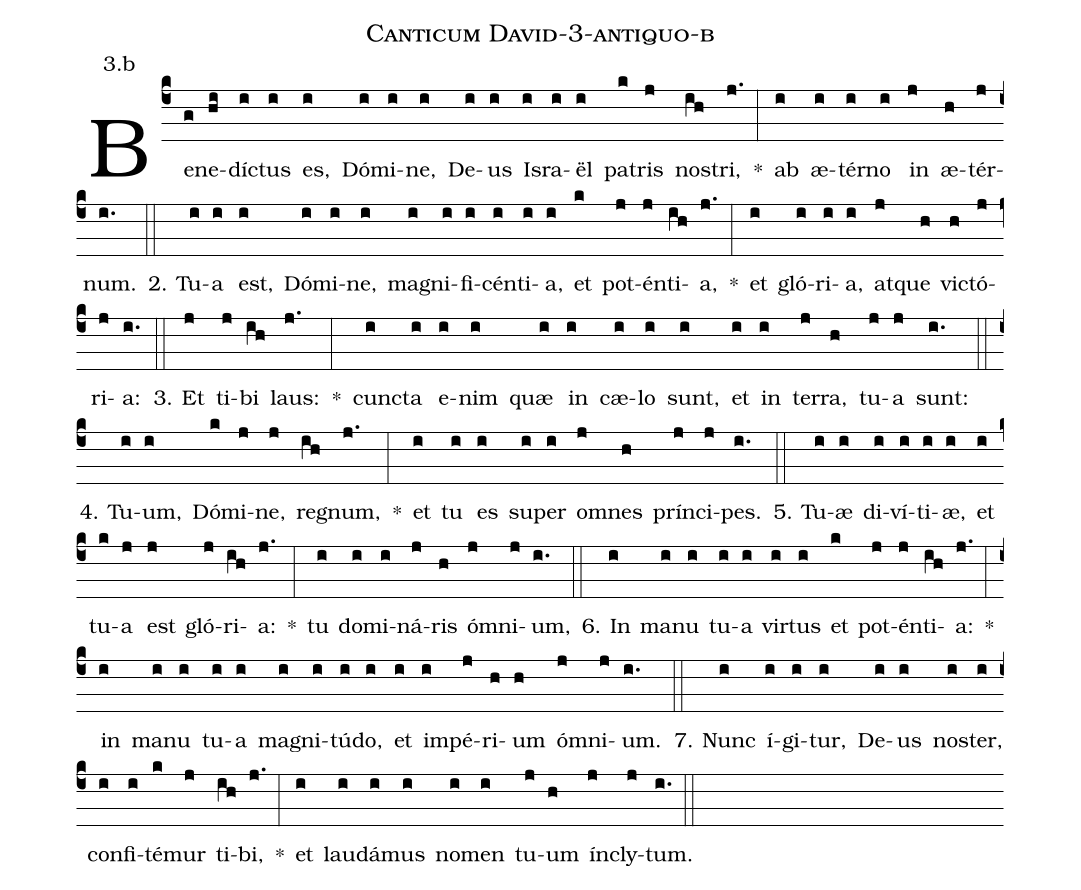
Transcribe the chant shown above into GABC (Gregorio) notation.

name: Canticum David-3-antiquo-b;
annotation: 3.b;
%%
(c4)Be(g)ne(hi)díc(i)tus(i) es,(i) Dó(i)mi(i)ne,(i) De(i)us(i) Is(i)ra(i)ël(i) pa(k)tris(j) nos(ih)tri,(j.) *(:) ab(i) æ(i)tér(i)no(i) in(j) æ(h)tér(j)num.(i.) (::)
2. Tu(i)a(i) est,(i) Dó(i)mi(i)ne,(i) ma(i)gni(i)fi(i)cén(i)ti(i)a,(i) et(k) pot(j)én(j)ti(ih)a,(j.) *(:) et(i) gló(i)ri(i)a,(i) at(j)que(h) vic(h)tó(j)ri(j)a:(i.) (::)
3. Et(j) ti(j)bi(ih) laus:(j.) *(:) cunc(i)ta(i) e(i)nim(i) quæ(i) in(i) cæ(i)lo(i) sunt,(i) et(i) in(i) ter(j)ra,(h) tu(j)a(j) sunt:(i.) (::)
4. Tu(i)um,(i) Dó(k)mi(j)ne,(j) re(ih)gnum,(j.) *(:) et(i) tu(i) es(i) su(i)per(i) om(j)nes(h) prín(j)ci(j)pes.(i.) (::)
5. Tu(i)æ(i) di(i)ví(i)ti(i)æ,(i) et(i) tu(k)a(j) est(j) gló(j)ri(ih)a:(j.) *(:) tu(i) do(i)mi(i)ná(j)ris(h) óm(j)ni(j)um,(i.) (::)
6. In(i) ma(i)nu(i) tu(i)a(i) vir(i)tus(i) et(k) pot(j)én(j)ti(ih)a:(j.) *(:) in(i) ma(i)nu(i) tu(i)a(i) ma(i)gni(i)tú(i)do,(i) et(i) im(i)pé(j)ri(h)um(h) óm(j)ni(j)um.(i.) (::)
7. Nunc(i) í(i)gi(i)tur,(i) De(i)us(i) nos(i)ter,(i) con(i)fi(i)té(k)mur(j) ti(ih)bi,(j.) *(:) et(i) lau(i)dá(i)mus(i) no(i)men(i) tu(j)um(h) ín(j)cly(j)tum.(i.) (::)
